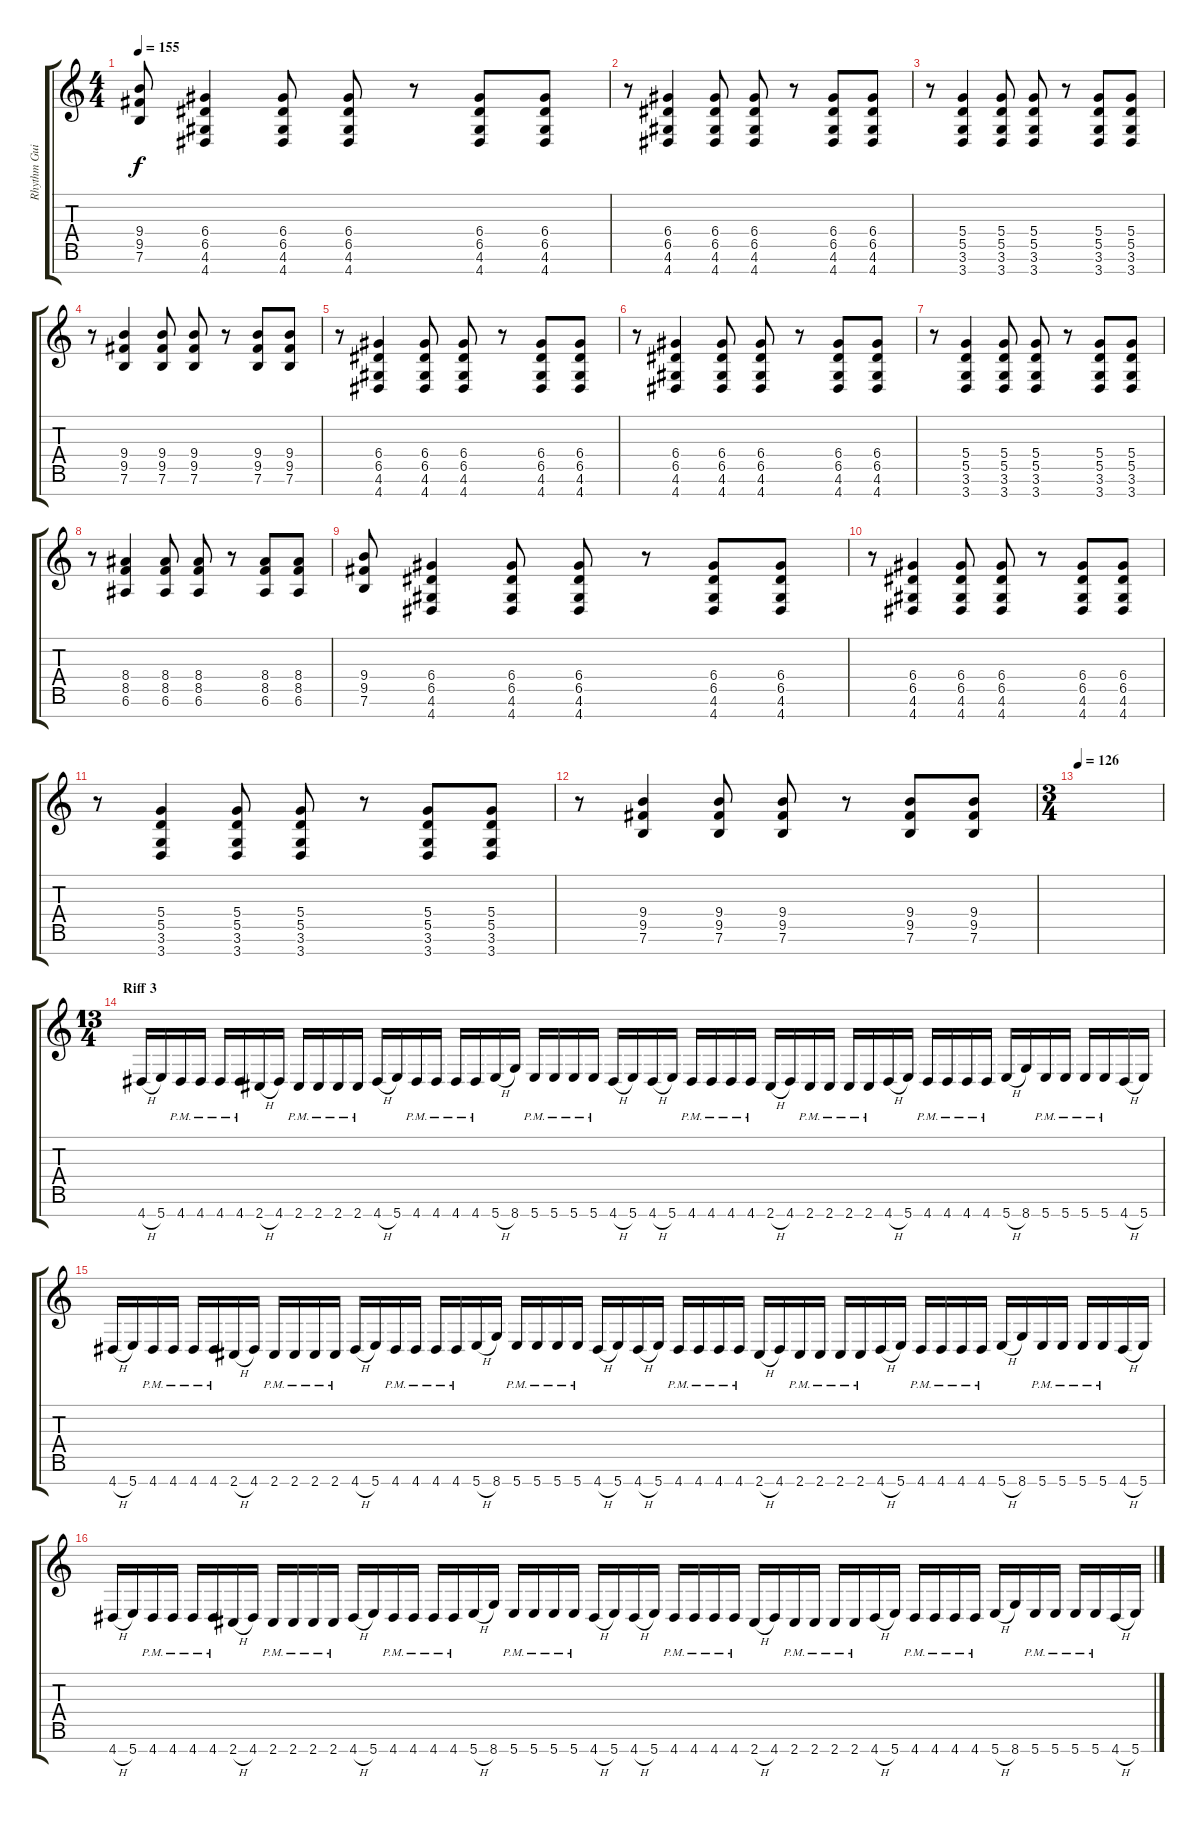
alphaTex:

\track ("Rhythm Guitar R" "Rhythm Gui") {instrument distortionguitar}
\staff {score tabs}
\tuning (E4 B3 G3 D3 A2 E2 B1) {hide}
\ts (4 4)
\tempo 155
\clef g2
\ks c
(9.4 9.5 7.6).8{dy f} (6.4 6.5 4.6 4.7).4 (6.4 6.5 4.6 4.7).8 (6.4 6.5 4.6 4.7).8 r.8 (6.4 6.5 4.6 4.7).8 (6.4 6.5 4.6 4.7).8 |
r.8 (6.4 6.5 4.6 4.7).4 (6.4 6.5 4.6 4.7).8 (6.4 6.5 4.6 4.7).8 r.8 (6.4 6.5 4.6 4.7).8 (6.4 6.5 4.6 4.7).8 |
r.8 (5.4 5.5 3.6 3.7).4 (5.4 5.5 3.6 3.7).8 (5.4 5.5 3.6 3.7).8 r.8 (5.4 5.5 3.6 3.7).8 (5.4 5.5 3.6 3.7).8 |
r.8 (9.4 9.5 7.6).4 (9.4 9.5 7.6).8 (9.4 9.5 7.6).8 r.8 (9.4 9.5 7.6).8 (9.4 9.5 7.6).8 |
r.8 (6.4 6.5 4.6 4.7).4 (6.4 6.5 4.6 4.7).8 (6.4 6.5 4.6 4.7).8 r.8 (6.4 6.5 4.6 4.7).8 (6.4 6.5 4.6 4.7).8 |
r.8 (6.4 6.5 4.6 4.7).4 (6.4 6.5 4.6 4.7).8 (6.4 6.5 4.6 4.7).8 r.8 (6.4 6.5 4.6 4.7).8 (6.4 6.5 4.6 4.7).8 |
r.8 (5.4 5.5 3.6 3.7).4 (5.4 5.5 3.6 3.7).8 (5.4 5.5 3.6 3.7).8 r.8 (5.4 5.5 3.6 3.7).8 (5.4 5.5 3.6 3.7).8 |
r.8 (8.4 8.5 6.6).4 (8.4 8.5 6.6).8 (8.4 8.5 6.6).8 r.8 (8.4 8.5 6.6).8 (8.4 8.5 6.6).8 |
(9.4 9.5 7.6).8 (6.4 6.5 4.6 4.7).4 (6.4 6.5 4.6 4.7).8 (6.4 6.5 4.6 4.7).8 r.8 (6.4 6.5 4.6 4.7).8 (6.4 6.5 4.6 4.7).8 |
r.8 (6.4 6.5 4.6 4.7).4 (6.4 6.5 4.6 4.7).8 (6.4 6.5 4.6 4.7).8 r.8 (6.4 6.5 4.6 4.7).8 (6.4 6.5 4.6 4.7).8 |
r.8 (5.4 5.5 3.6 3.7).4 (5.4 5.5 3.6 3.7).8 (5.4 5.5 3.6 3.7).8 r.8 (5.4 5.5 3.6 3.7).8 (5.4 5.5 3.6 3.7).8 |
r.8 (9.4 9.5 7.6).4 (9.4 9.5 7.6).8 (9.4 9.5 7.6).8 r.8 (9.4 9.5 7.6).8 (9.4 9.5 7.6).8 |
\ts (3 4)
\tempo 126
|
\ts (13 4)
\section ("" "Riff 3")
4.7{h}.16 5.7.16 4.7{pm}.16 4.7{pm}.16 4.7{pm}.16 4.7{pm}.16 2.7{h}.16 4.7.16 2.7{pm}.16 2.7{pm}.16 2.7{pm}.16 2.7{pm}.16 4.7{h}.16 5.7.16 4.7{pm}.16 4.7{pm}.16 4.7{pm}.16 4.7{pm}.16 5.7{h}.16 8.7.16 5.7{pm}.16 5.7{pm}.16 5.7{pm}.16 5.7{pm}.16 4.7{h}.16 5.7.16 4.7{h}.16 5.7.16 4.7{pm}.16 4.7{pm}.16 4.7{pm}.16 4.7{pm}.16 2.7{h}.16 4.7.16 2.7{pm}.16 2.7{pm}.16 2.7{pm}.16 2.7{pm}.16 4.7{h}.16 5.7.16 4.7{pm}.16 4.7{pm}.16 4.7{pm}.16 4.7{pm}.16 5.7{h}.16 8.7.16 5.7{pm}.16 5.7{pm}.16 5.7{pm}.16 5.7{pm}.16 4.7{h}.16 5.7.16 |
4.7{h}.16 5.7.16 4.7{pm}.16 4.7{pm}.16 4.7{pm}.16 4.7{pm}.16 2.7{h}.16 4.7.16 2.7{pm}.16 2.7{pm}.16 2.7{pm}.16 2.7{pm}.16 4.7{h}.16 5.7.16 4.7{pm}.16 4.7{pm}.16 4.7{pm}.16 4.7{pm}.16 5.7{h}.16 8.7.16 5.7{pm}.16 5.7{pm}.16 5.7{pm}.16 5.7{pm}.16 4.7{h}.16 5.7.16 4.7{h}.16 5.7.16 4.7{pm}.16 4.7{pm}.16 4.7{pm}.16 4.7{pm}.16 2.7{h}.16 4.7.16 2.7{pm}.16 2.7{pm}.16 2.7{pm}.16 2.7{pm}.16 4.7{h}.16 5.7.16 4.7{pm}.16 4.7{pm}.16 4.7{pm}.16 4.7{pm}.16 5.7{h}.16 8.7.16 5.7{pm}.16 5.7{pm}.16 5.7{pm}.16 5.7{pm}.16 4.7{h}.16 5.7.16 |
4.7{h}.16 5.7.16 4.7{pm}.16 4.7{pm}.16 4.7{pm}.16 4.7{pm}.16 2.7{h}.16 4.7.16 2.7{pm}.16 2.7{pm}.16 2.7{pm}.16 2.7{pm}.16 4.7{h}.16 5.7.16 4.7{pm}.16 4.7{pm}.16 4.7{pm}.16 4.7{pm}.16 5.7{h}.16 8.7.16 5.7{pm}.16 5.7{pm}.16 5.7{pm}.16 5.7{pm}.16 4.7{h}.16 5.7.16 4.7{h}.16 5.7.16 4.7{pm}.16 4.7{pm}.16 4.7{pm}.16 4.7{pm}.16 2.7{h}.16 4.7.16 2.7{pm}.16 2.7{pm}.16 2.7{pm}.16 2.7{pm}.16 4.7{h}.16 5.7.16 4.7{pm}.16 4.7{pm}.16 4.7{pm}.16 4.7{pm}.16 5.7{h}.16 8.7.16 5.7{pm}.16 5.7{pm}.16 5.7{pm}.16 5.7{pm}.16 4.7{h}.16 5.7.16
